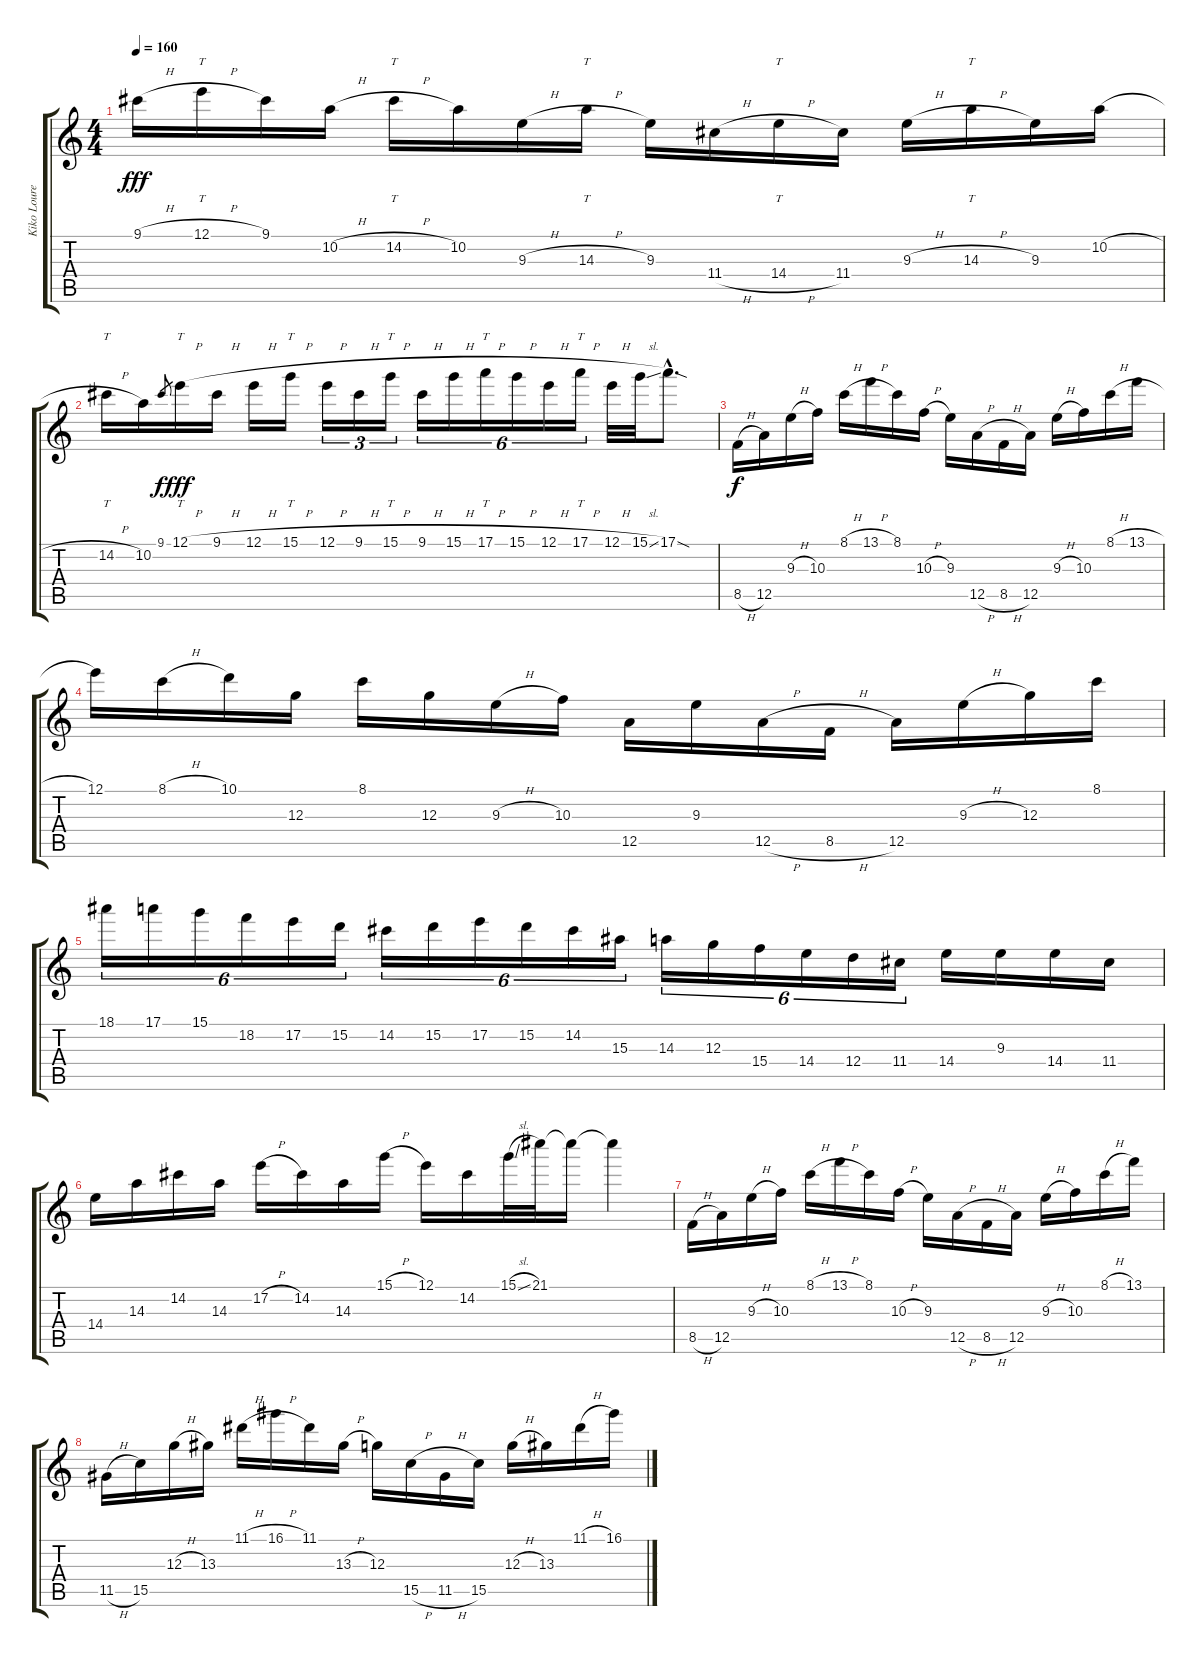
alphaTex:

\track ("Kiko Loureiro" "Kiko Loure") {instrument distortionguitar}
\staff {score tabs}
\tuning (E4 B3 G3 D3 A2 E2) {hide}
\ts (4 4)
\tempo 160
\clef g2
\ks c
9.1{h}.16{dy fff} 12.1{h}.16{tt} 9.1.16 10.2{h}.16 14.2{h}.16{tt} 10.2.16 9.3{h}.16 14.3{h}.16{tt} 9.3.16 11.4{h}.16 14.4{h}.16{tt} 11.4.16 9.3{h}.16 14.3{h}.16{tt} 9.3.16 10.2{h}.16 |
14.2{h}.16{tt} 10.2.16 9.1.8{gr dy f} 12.1{h}.16{tt dy fff} 9.1{h}.16 12.1{h}.16 15.1{h}.16{tt} 12.1{h}.16{tu (3 2)} 9.1{h}.16{tu (3 2)} 15.1{h}.16{tt tu (3 2)} 9.1{h}.16{tu (6 4)} 15.1{h}.16{tu (6 4)} 17.1{h}.16{tt tu (6 4)} 15.1{h}.16{tu (6 4)} 12.1{h}.16{tu (6 4)} 17.1{h}.16{tt tu (6 4)} 12.1{h}.32 15.1{sl}.32 17.1{sod hac}.8{d} |
8.5{h}.16{dy f} 12.5.16 9.3{h}.16 10.3.16 8.1{h}.16 13.1{h}.16 8.1.16 10.3{h}.16 9.3.16 12.5{h}.16 8.5{h}.16 12.5.16 9.3{h}.16 10.3.16 8.1{h}.16 13.1{h}.16 |
12.1.16 8.1{h}.16 10.1.16 12.3.16 8.1.16 12.3.16 9.3{h}.16 10.3.16 12.5.16 9.3.16 12.5{h}.16 8.5{h}.16 12.5.16 9.3{h}.16 12.3.16 8.1.16 |
18.1.16{tu (6 4)} 17.1.16{tu (6 4)} 15.1.16{tu (6 4)} 18.2.16{tu (6 4)} 17.2.16{tu (6 4)} 15.2.16{tu (6 4)} 14.2.16{tu (6 4)} 15.2.16{tu (6 4)} 17.2.16{tu (6 4)} 15.2.16{tu (6 4)} 14.2.16{tu (6 4)} 15.3.16{tu (6 4)} 14.3.16{tu (6 4)} 12.3.16{tu (6 4)} 15.4.16{tu (6 4)} 14.4.16{tu (6 4)} 12.4.16{tu (6 4)} 11.4.16{tu (6 4)} 14.4.16 9.3.16 14.4.16 11.4.16 |
14.4.16 14.3.16 14.2.16 14.3.16 17.2{h}.16 14.2.16 14.3.16 15.1{h}.16 12.1.16 14.2.16 15.1{sl}.32 21.1.32 21.1{t}.16 21.1{t}.4 |
8.5{h}.16 12.5.16 9.3{h}.16 10.3.16 8.1{h}.16 13.1{h}.16 8.1.16 10.3{h}.16 9.3.16 12.5{h}.16 8.5{h}.16 12.5.16 9.3{h}.16 10.3.16 8.1{h}.16 13.1.16 |
11.5{h}.16 15.5.16 12.3{h}.16 13.3.16 11.1{h}.16 16.1{h}.16 11.1.16 13.3{h}.16 12.3.16 15.5{h}.16 11.5{h}.16 15.5.16 12.3{h}.16 13.3.16 11.1{h}.16 16.1.16
